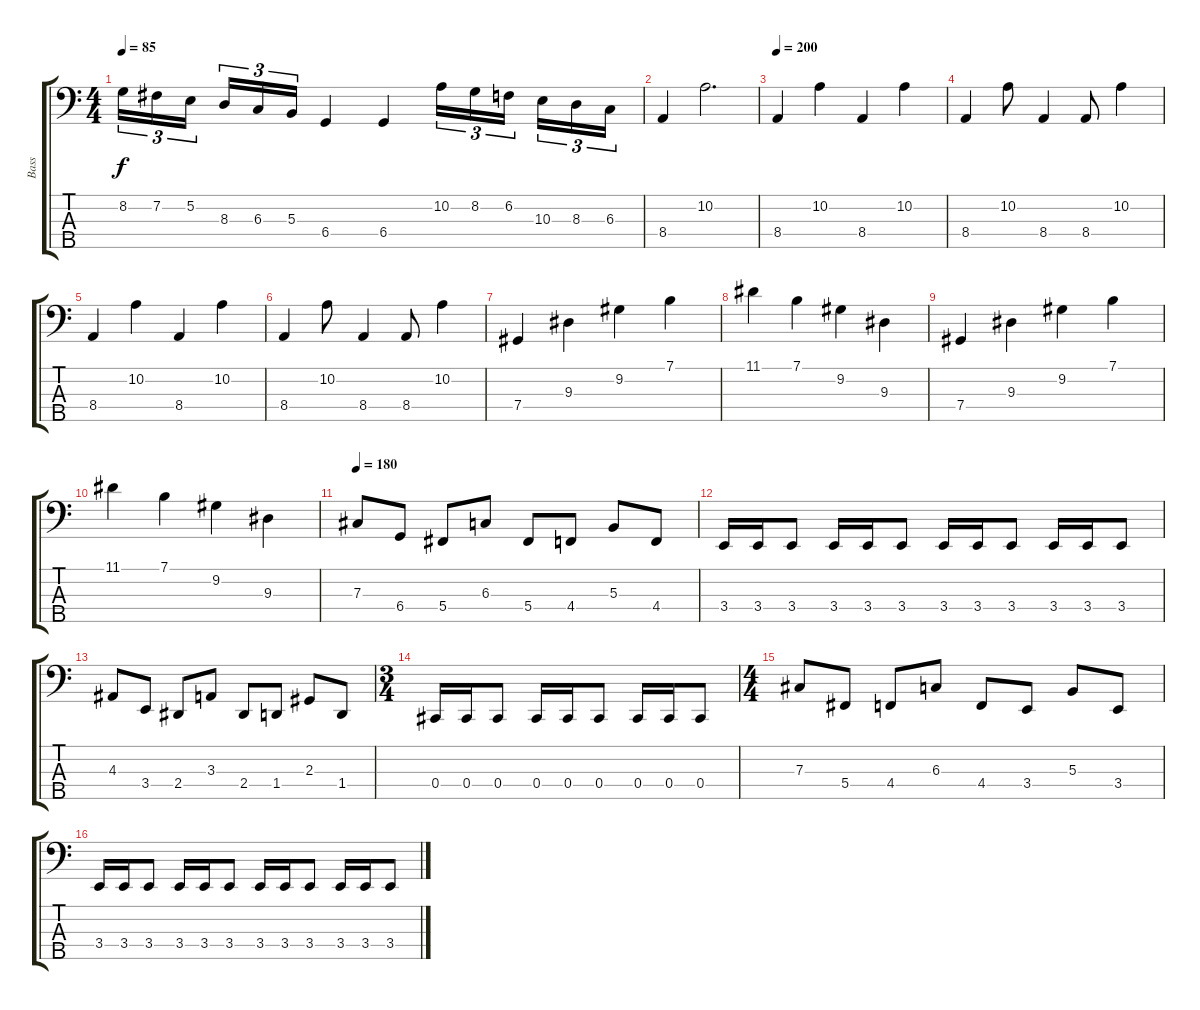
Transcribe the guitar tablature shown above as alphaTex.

\track ("Bass" "Bass") {instrument electricbassfinger}
\staff {score tabs}
\tuning (E2 B1 Gb1 Db1 Ab0) {hide}
\ts (4 4)
\tempo 85
\clef f4
\ks c
8.2.16{tu (3 2) dy f} 7.2.16{tu (3 2)} 5.2.16{tu (3 2) beam splitsecondary} 8.3.16{tu (3 2)} 6.3.16{tu (3 2)} 5.3.16{tu (3 2)} 6.4.4 6.4.4 10.2.16{tu (3 2)} 8.2.16{tu (3 2)} 6.2.16{tu (3 2) beam splitsecondary} 10.3.16{tu (3 2)} 8.3.16{tu (3 2)} 6.3.16{tu (3 2)} |
8.4.4 10.2.2{d} |
\tempo 200
8.4.4{instrument slapbass2} 10.2.4 8.4.4 10.2.4 |
8.4.4 10.2.8 8.4.4 8.4.8 10.2.4 |
8.4.4 10.2.4 8.4.4 10.2.4 |
8.4.4 10.2.8 8.4.4 8.4.8 10.2.4 |
7.4.4{instrument electricbassfinger} 9.3.4 9.2.4 7.1.4 |
11.1.4 7.1.4 9.2.4 9.3.4 |
7.4.4{instrument electricbassfinger} 9.3.4 9.2.4 7.1.4 |
11.1.4 7.1.4 9.2.4 9.3.4 |
\tempo 180
7.3.8 6.4.8 5.4.8 6.3.8 5.4.8 4.4.8 5.3.8 4.4.8 |
3.4.16 3.4.16 3.4.8 3.4.16 3.4.16 3.4.8 3.4.16 3.4.16 3.4.8 3.4.16 3.4.16 3.4.8 |
4.3.8 3.4.8 2.4.8 3.3.8 2.4.8 1.4.8 2.3.8 1.4.8 |
\ts (3 4)
0.4.16 0.4.16 0.4.8 0.4.16 0.4.16 0.4.8 0.4.16 0.4.16 0.4.8 |
\ts (4 4)
7.3.8 5.4.8 4.4.8 6.3.8 4.4.8 3.4.8 5.3.8 3.4.8 |
3.4.16 3.4.16 3.4.8 3.4.16 3.4.16 3.4.8 3.4.16 3.4.16 3.4.8 3.4.16 3.4.16 3.4.8
